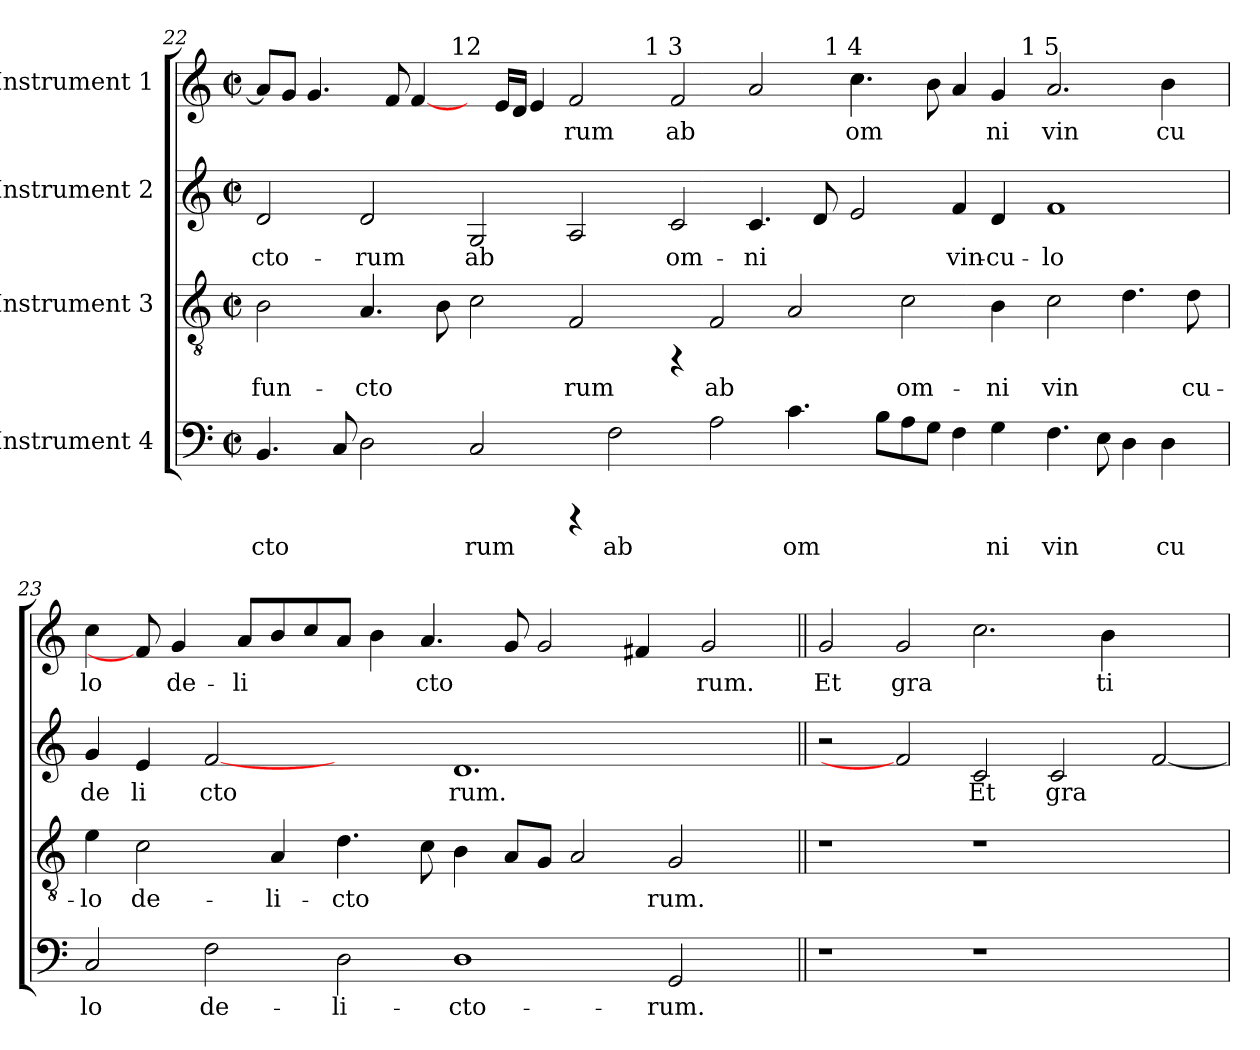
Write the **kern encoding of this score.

**kern	**text	**kern	**text	**kern	**text	**kern	**text
*part4	*part4	*part3	*part3	*part2	*part2	*part1	*part1
*staff4	*staff4	*staff3	*staff3	*staff2	*staff2	*staff1	*staff1
*I"Instrument 4	*	*I"Instrument 3	*	*I"Instrument 2	*	*I"Instrument 1	*
!!LO:LB:g=z
*clefF4	*	*clefGv2	*	*clefG2	*	*clefG2	*
*k[]	*	*k[]	*	*k[]	*	*k[]	*
*C:	*	*C:	*	*C:	*	*C:	*
*M2/2	*	*M2/2	*	*M2/2	*	*M2/2	*
*met(c|)	*	*met(c|)	*	*met(c|)	*	*met(c|)	*
=22	=22	=22	=22	=22	=22	=22	=22
!	!LO:LY:b	!	!LO:LY:b	!	!LO:LY:b	!	!LO:LY:b
*	*	*	*	*	*	*^	*
*	*	*	*	*	*	*	*^	*
4.BB/	cto	2B\	fun-	2d/	cto-	8a/L]	2ryy	1ryy	.
!	!	!	!	!	!	!	!	!	!LO:LY:b
.	.	.	.	.	.	8g/J	.	.	.
!	!	!	!	!	!	!	!	!	!LO:LY:b
.	.	.	.	.	.	4.g/	.	.	.
!	!LO:LY:b	!	!	!	!	!	!	!	!
8C/	.	.	.	.	.	.	.	.	.
!	!LO:LY:b	!	!LO:LY:b	!	!LO:LY:b	!	!	!	!
2D\	.	4.A/	-cto-	2d/	-rum	.	4ryy	.	.
!	!	!	!	!	!	!	!	!	!LO:LY:b
.	.	.	.	.	.	8f/	.	.	.
!	!	!	!	!	!	!	!	!	!LO:LY:b
.	.	.	.	.	.	[4f/	8ryy	.	.
!	!	!	!LO:LY:b	!	!	!	!	!	!
.	.	8B\	--	.	.	.	32.ryy	.	.
!	!	!	!	!	!	!	!LO:TX:a:t=12	!	!
.	.	.	.	.	.	.	1ryy	.	.
!	!LO:LY:b	!	!LO:LY:b	!	!LO:LY:b	!	!	!	!
2C/	rum	2c\	--	2G/	ab	8ryy	.	2ryy	.
!	!	!	!	!	!	!	!	!	!LO:LY:b
.	.	.	.	.	.	16e/L	.	.	.
!	!	!	!	!	!	!	!	!	!LO:LY:b
.	.	.	.	.	.	16d/J	.	.	.
!	!	!	!	!	!	!	!	!	!LO:LY:b
.	.	.	.	.	.	4e/	.	.	.
!	!	!	!LO:LY:b	!	!LO:LY:b	!	!	!	!LO:LY:b
4rCCC	.	2F/	-rum	2A/	.	2f/	.	4ryy	rum
!	!LO:LY:b	!	!	!	!	!	!	!	!
2F\	ab	.	.	.	.	.	.	8ryy	.
.	.	.	.	.	.	.	.	32ryy	.
!	!	!	!	!	!	!	!	!LO:TX:a:t=1 3	!
.	.	.	.	.	.	.	.	1ryy	.
.	.	.	.	.	.	.	1ryy	.	.
!	!	!	!	!	!LO:LY:b	!	!	!	!LO:LY:b
.	.	4rFF	.	2c/	om-	2f/	.	.	ab
!	!LO:LY:b	!	!LO:LY:b	!	!	!	!	!	!
2A\	.	2F/	ab	.	.	.	.	.	.
!	!	!	!	!	!LO:LY:b	!	!	!	!LO:LY:b
.	.	.	.	4.c/	-ni	2a/	.	.	.
!	!LO:LY:b	!	!LO:LY:b	!	!	!	!	!	!
4.c\	om	2A/	.	.	.	.	.	.	.
!	!	!	!	!	!LO:LY:b	!	!	!	!
.	.	.	.	8d/	.	.	.	.	.
!	!	!	!	!	!	!	!	!LO:TX:a:t=1 4	!
.	.	.	.	.	.	.	.	1ryy	.
.	.	.	.	.	.	.	1ryy	.	.
!	!	!	!	!	!LO:LY:b	!	!	!	!LO:LY:b
.	.	.	.	2e/	.	4.cc\	.	.	om
!	!LO:LY:b	!	!	!	!	!	!	!	!
8B\L	.	.	.	.	.	.	.	.	.
!	!LO:LY:b	!	!LO:LY:b	!	!	!	!	!	!
8A\	.	2c\	om-	.	.	.	.	.	.
!	!LO:LY:b	!	!	!	!	!	!	!	!LO:LY:b
8G\J	.	.	.	.	.	8b\	.	.	.
!	!LO:LY:b	!	!	!	!LO:LY:b	!	!	!	!LO:LY:b
4F\	.	.	.	4f/	vin-	4a/	.	.	.
!	!LO:LY:b	!	!LO:LY:b	!	!LO:LY:b	!	!	!	!LO:LY:b
4G\	ni	4B\	-ni	4d/	-cu-	4g/	.	.	ni
!	!	!	!	!	!	!	!	!LO:TX:a:t=1 5	!
.	.	.	.	.	.	.	.	1ryy	.
.	.	.	.	.	.	.	1ryy	.	.
!	!LO:LY:b	!	!LO:LY:b	!	!LO:LY:b	!	!	!	!LO:LY:b
4.F\	vin	2c\	vin-	1f	-lo	2.a/	.	.	vin
!	!LO:LY:b	!	!	!	!	!	!	!	!
8E\	.	.	.	.	.	.	.	.	.
!	!LO:LY:b	!	!LO:LY:b	!	!	!	!	!	!
4D\	.	4.d\	--	.	.	.	.	.	.
!	!LO:LY:b	!	!	!	!	!	!	!	!LO:LY:b
4D\	cu	.	.	.	.	4b\	.	.	cu
!	!	!	!LO:LY:b	!	!	!	!	!	!
.	.	8d\	-cu-	.	.	.	.	.	.
.	.	.	.	.	.	.	.	16.ryy	.
.	.	.	.	.	.	.	16ryy	.	.
.	.	.	.	.	.	.	64ryy	.	.
!!LO:PB:g=z
=23	=23	=23	=23	=23	=23	=23	=23	=23	=23
!	!LO:LY:b	!	!LO:LY:b	!	!LO:LY:b	!	!	!	!LO:LY:a
*	*	*	*	*	*	*v	*v	*v	*
2C/	lo	4e\	-lo	4g/	de	4cc\	lo
!	!	!	!LO:LY:b	!	!LO:LY:b	!	!
.	.	2c\	de-	4e/	li	8f/]	.
!	!	!	!	!	!	!	!LO:LY:a
.	.	.	.	.	.	4g/	de-
!	!LO:LY:b	!	!	!	!LO:LY:b	!	!
2F\	de-	.	.	[2f	cto	.	.
!	!	!	!	!	!	!	!LO:LY:a
.	.	.	.	.	.	8a/L	-li-
!	!	!	!LO:LY:b	!	!	!	!LO:LY:a
.	.	4A/	-li-	.	.	8b/	--
!	!	!	!	!	!	!	!LO:LY:a
.	.	.	.	.	.	8cc/	--
!	!LO:LY:b	!	!LO:LY:b	!	!	!	!LO:LY:a
2D\	-li-	4.d\	-cto-	2ryy	.	8a>/J	--
!	!	!	!	!	!	!	!LO:LY:a
.	.	.	.	.	.	4b\	--
!	!	!	!LO:LY:b	!	!	!	!LO:LY:a
.	.	8c\	--	.	.	4.a/	-cto-
!	!LO:LY:b	!	!LO:LY:b	!	!LO:LY:b	!	!
1D	-cto-	4B\	--	1.d	rum.	.	.
!	!	!	!LO:LY:b	!	!	!	!LO:LY:a
.	.	8A/L	--	.	.	8g/	--
!	!	!	!LO:LY:b	!	!	!	!LO:LY:a
.	.	8G/J	--	.	.	2g/	--
!	!	!	!LO:LY:b	!	!	!	!
.	.	2A/	--	.	.	.	.
!	!	!	!	!	!	!	!LO:LY:a
.	.	.	.	.	.	4f#X/	--
!	!LO:LY:b	!	!LO:LY:b	!	!	!	!
2GG/	-rum.	2G/	-rum.	.	.	.	.
!	!	!	!	!	!	!	!LO:LY:a
.	.	.	.	.	.	2g/	-rum.
8ryy	.	8ryy	.	8ryy	.	.	.
=24||	=24||	=24||	=24||	=24||	=24||	=24||	=24||
!	!	!	!	!	!	!	!LO:LY:a
1r	.	1r	.	2r	.	2g/	Et
!	!	!	!	!	!	!	!LO:LY:a
.	.	.	.	2f]	.	2g/	gra-
!	!	!	!	!	!LO:LY:b	!	!LO:LY:a
1r	.	1r	.	2c/	Et	2.cc\	--
!	!	!	!	!	!LO:LY:b	!	!
.	.	.	.	2c/	gra	.	.
!	!	!	!	!	!	!	!LO:LY:a
.	.	.	.	.	.	4b\	-ti-
!	!	!	!	!	!LO:LY:b	!	!
2ryy	.	2ryy	.	[<2f/	.	2ryy	.
=	=	=	=	=	=	=	=
*-	*-	*-	*-	*-	*-	*-	*-
